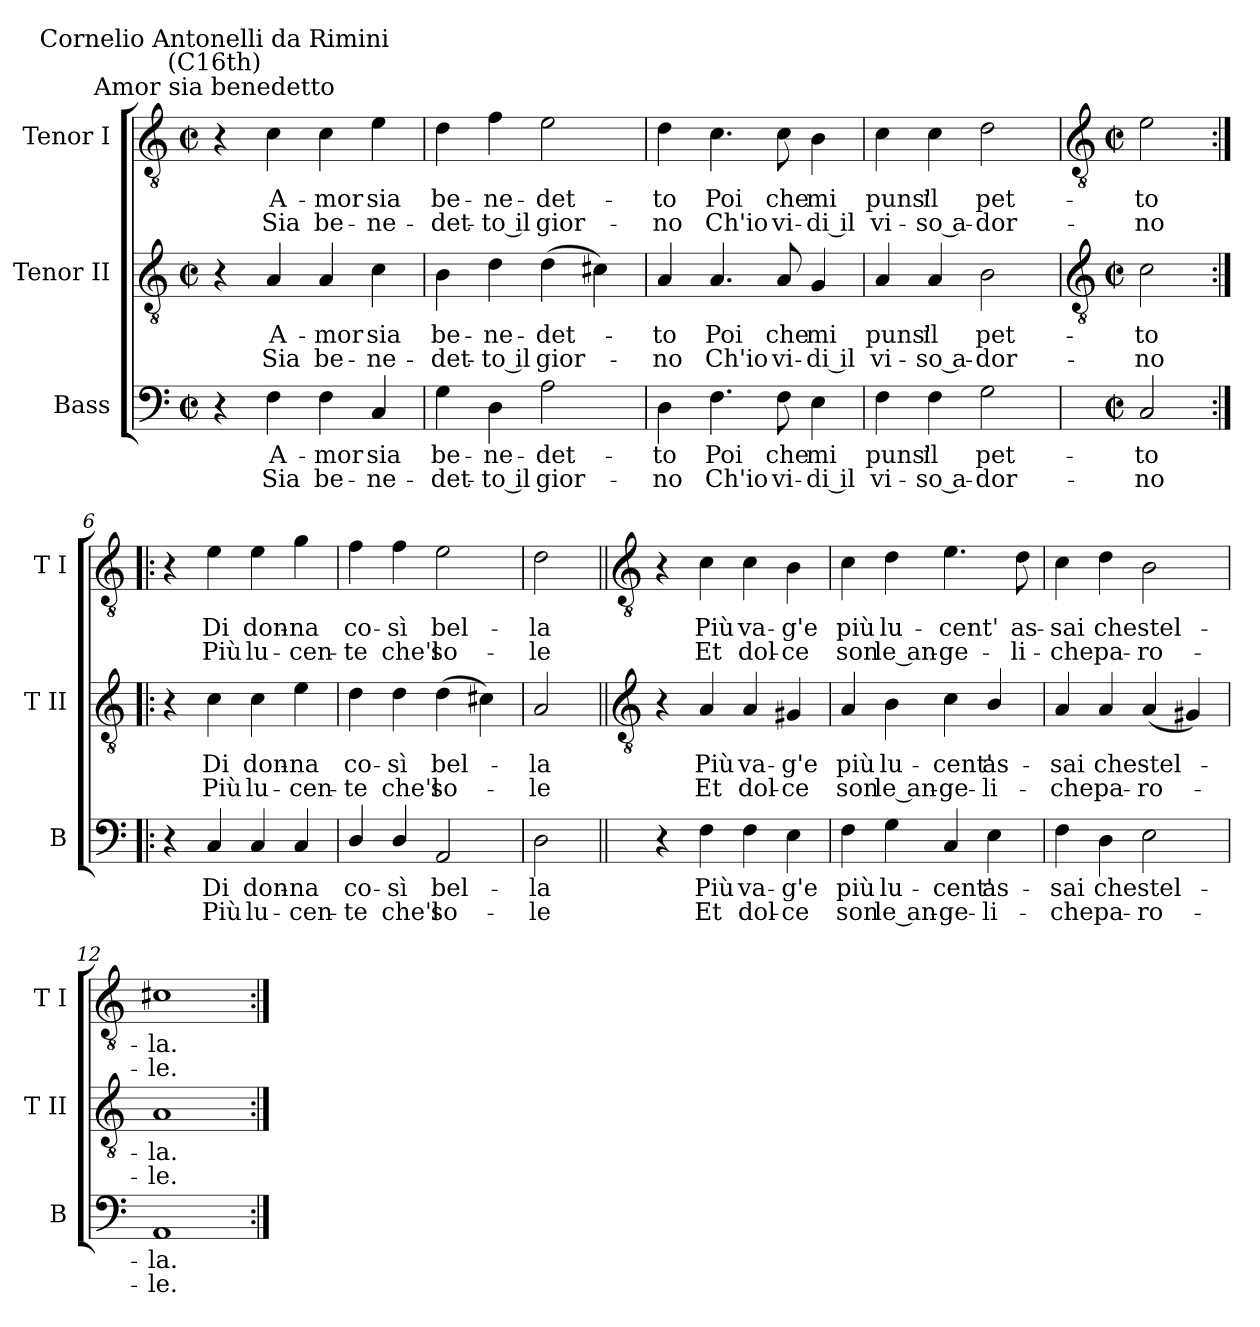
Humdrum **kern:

**kern	**text	**text	**kern	**text	**text	**kern	**text	**text
*part3	*part3	*part3	*part2	*part2	*part2	*part1	*part1	*part1
*staff3	*staff3	*staff3	*staff2	*staff2	*staff2	*staff1	*staff1	*staff1
*I"Bass	*	*	*I"Tenor II	*	*	*I"Tenor I	*	*
*I'B	*	*	*I'T II	*	*	*I'T I	*	*
*clefF4	*	*	*clefGv2	*	*	*clefGv2	*	*
*k[]	*	*	*k[]	*	*	*k[]	*	*
*C:	*	*	*C:	*	*	*C:	*	*
*M2/2	*	*	*M2/2	*	*	*M2/2	*	*
*met(c|)	*	*	*met(c|)	*	*	*met(c|)	*	*
=1	=1	=1	=1	=1	=1	=1	=1	=1
!	!	!	!	!	!	!LO:TX:a:cj:t=Amor sia benedetto	!	!
!	!	!	!	!	!	!LO:TX:a:cj:t=Cornelio Antonelli da Rimini\n(C16th)	!	!
4r	.	.	4r	.	.	4r	.	.
!	!LO:LY:b	!LO:LY:b	!	!LO:LY:b	!LO:LY:b	!	!LO:LY:b	!LO:LY:b
4F	A-	-Sia	4A	A-	-Sia	4c	A-	-Sia
!	!LO:LY:b	!LO:LY:b	!	!LO:LY:b	!LO:LY:b	!	!LO:LY:b	!LO:LY:b
4F	mor	be-	4A	mor	be-	4c	mor	be-
!	!LO:LY:b	!LO:LY:b	!	!LO:LY:b	!LO:LY:b	!	!LO:LY:b	!LO:LY:b
4C	-sia	ne-	4c	-sia	ne-	4e	-sia	ne-
=2	=2	=2	=2	=2	=2	=2	=2	=2
!	!LO:LY:b	!LO:LY:b	!	!LO:LY:b	!LO:LY:b	!	!LO:LY:b	!LO:LY:b
4G	-be-	-det-	4B	-be-	-det-	4d	-be-	-det-
!	!LO:LY:b	!LO:LY:b	!	!LO:LY:b	!LO:LY:b	!	!LO:LY:b	!LO:LY:b
4D	-ne-	-to il	4d	-ne-	-to il	4f	-ne-	-to il
!	!LO:LY:b	!LO:LY:b	!	!LO:LY:b	!LO:LY:b	!	!LO:LY:b	!LO:LY:b
2A	det-	-gior-	(>4d	det-	gior-	2e	det-	-gior-
.	.	.	4c#X)	.	.	.	.	.
=3	=3	=3	=3	=3	=3	=3	=3	=3
!	!LO:LY:b	!LO:LY:b	!	!LO:LY:b	!LO:LY:b	!	!LO:LY:b	!LO:LY:b
4D	-to	no	4A	to	no	4d	-to	no
!	!LO:LY:b	!LO:LY:b	!	!LO:LY:b	!LO:LY:b	!	!LO:LY:b	!LO:LY:b
4.F	Poi	Ch'io	4.A	Poi	Ch'io	4.c	Poi	Ch'io
!	!LO:LY:b	!LO:LY:b	!	!LO:LY:b	!LO:LY:b	!	!LO:LY:b	!LO:LY:b
8F	che	vi-	8A	che	vi-	8c	che	vi-
!	!LO:LY:b	!LO:LY:b	!	!LO:LY:b	!LO:LY:b	!	!LO:LY:b	!LO:LY:b
4E	-mi	di il	4G	-mi	di il	4B	-mi	di il
=4	=4	=4	=4	=4	=4	=4	=4	=4
!	!LO:LY:b	!LO:LY:b	!	!LO:LY:b	!LO:LY:b	!	!LO:LY:b	!LO:LY:b
4F	puns'	vi-	4A	puns'	vi-	4c	puns'	vi-
!	!LO:LY:b	!LO:LY:b	!	!LO:LY:b	!LO:LY:b	!	!LO:LY:b	!LO:LY:b
4F	-il	so a-	4A	-il	so a-	4c	-il	so a-
!	!LO:LY:b	!LO:LY:b	!	!LO:LY:b	!LO:LY:b	!	!LO:LY:b	!LO:LY:b
2G	-pet-	-dor-	2B	-pet-	-dor-	2d	-pet-	-dor-
!!LO:LB:g=z
=5	=5	=5	=5	=5	=5	=5	=5	=5
*	*	*	*clefGv2	*	*	*clefGv2	*	*
*M2/2	*	*	*M2/2	*	*	*M2/2	*	*
*met(c|)	*	*	*met(c|)	*	*	*met(c|)	*	*
!	!LO:LY:b	!LO:LY:b	!	!LO:LY:b	!LO:LY:b	!	!LO:LY:b	!LO:LY:b
2C	-to	no	2c	-to	no	2e	-to	no
=6:|!|:	=6:|!|:	=6:|!|:	=6:|!|:	=6:|!|:	=6:|!|:	=6:|!|:	=6:|!|:	=6:|!|:
4r	.	.	4r	.	.	4r	.	.
!	!LO:LY:b	!LO:LY:b	!	!LO:LY:b	!LO:LY:b	!	!LO:LY:b	!LO:LY:b
4C	Di	Più	4c	Di	Più	4e	Di	Più
!	!LO:LY:b	!LO:LY:b	!	!LO:LY:b	!LO:LY:b	!	!LO:LY:b	!LO:LY:b
4C	don-	-lu-	4c	don-	-lu-	4e	don-	-lu-
!	!LO:LY:b	!LO:LY:b	!	!LO:LY:b	!LO:LY:b	!	!LO:LY:b	!LO:LY:b
4C	-na	cen-	4e	-na	cen-	4g	-na	cen-
=7	=7	=7	=7	=7	=7	=7	=7	=7
!	!LO:LY:b	!LO:LY:b	!	!LO:LY:b	!LO:LY:b	!	!LO:LY:b	!LO:LY:b
4D/	-co-	-te	4d	-co-	-te	4f	-co-	-te
!	!LO:LY:b	!LO:LY:b	!	!LO:LY:b	!LO:LY:b	!	!LO:LY:b	!LO:LY:b
4D/	sì	che'l	4d	sì	che'l	4f	sì	che'l
!	!LO:LY:b	!LO:LY:b	!	!LO:LY:b	!LO:LY:b	!	!LO:LY:b	!LO:LY:b
2AA	bel-	-so-	(>4d	bel-	so-	2e	bel-	-so-
.	.	.	4c#X)	.	.	.	.	.
=8	=8	=8	=8	=8	=8	=8	=8	=8
!	!LO:LY:b	!LO:LY:b	!	!LO:LY:b	!LO:LY:b	!	!LO:LY:b	!LO:LY:b
2D	-la	le	2A	la	le	2d	-la	le
!!LO:LB:g=z
=9||	=9||	=9||	=9||	=9||	=9||	=9||	=9||	=9||
*	*	*	*clefGv2	*	*	*clefGv2	*	*
4r	.	.	4r	.	.	4r	.	.
!	!LO:LY:b	!LO:LY:b	!	!LO:LY:b	!LO:LY:b	!	!LO:LY:b	!LO:LY:b
4F	Più	Et	4A	Più	Et	4c	Più	Et
!	!LO:LY:b	!LO:LY:b	!	!LO:LY:b	!LO:LY:b	!	!LO:LY:b	!LO:LY:b
4F	va-	-dol-	4A	va-	-dol-	4c	va-	-dol-
!	!LO:LY:b	!LO:LY:b	!	!LO:LY:b	!LO:LY:b	!	!LO:LY:b	!LO:LY:b
4E	-g'e	ce	4G#X	-g'e	ce	4B	-g'e	ce
=10	=10	=10	=10	=10	=10	=10	=10	=10
!	!LO:LY:b	!LO:LY:b	!	!LO:LY:b	!LO:LY:b	!	!LO:LY:b	!LO:LY:b
4F	più	son	4A	più	son	4c	più	son
!	!LO:LY:b	!LO:LY:b	!	!LO:LY:b	!LO:LY:b	!	!LO:LY:b	!LO:LY:b
4G	lu-	-le an-	4B	lu-	-le an-	4d	lu-	-le an-
!	!LO:LY:b	!LO:LY:b	!	!LO:LY:b	!LO:LY:b	!	!LO:LY:b	!LO:LY:b
4C	-cent'	ge-	4c	-cent'	ge-	4.e	-cent'	ge-
!	!LO:LY:b	!LO:LY:b	!	!LO:LY:b	!LO:LY:b	!	!	!
4E	-as-	-li-	4B/	-as-	-li-	.	.	.
!	!	!	!	!	!	!	!LO:LY:b	!LO:LY:b
.	.	.	.	.	.	8d	-as-	-li-
=11	=11	=11	=11	=11	=11	=11	=11	=11
!	!LO:LY:b	!LO:LY:b	!	!LO:LY:b	!LO:LY:b	!	!LO:LY:b	!LO:LY:b
4F	-sai	che	4A	-sai	che	4c	-sai	che
!	!LO:LY:b	!LO:LY:b	!	!LO:LY:b	!LO:LY:b	!	!LO:LY:b	!LO:LY:b
4D	che	pa-	4A	che	pa-	4d	che	pa-
!	!LO:LY:b	!LO:LY:b	!	!LO:LY:b	!LO:LY:b	!	!LO:LY:b	!LO:LY:b
2E	-stel-	-ro-	(<4A	-stel-	ro-	2B	-stel-	-ro-
.	.	.	4G#X)	.	.	.	.	.
=12	=12	=12	=12	=12	=12	=12	=12	=12
!	!LO:LY:b	!LO:LY:b	!	!LO:LY:b	!LO:LY:b	!	!LO:LY:b	!LO:LY:b
1AA	-la.	le.	1A	la.	le.	1c#X	-la.	le.
=:|!	=:|!	=:|!	=:|!	=:|!	=:|!	=:|!	=:|!	=:|!
*-	*-	*-	*-	*-	*-	*-	*-	*-
